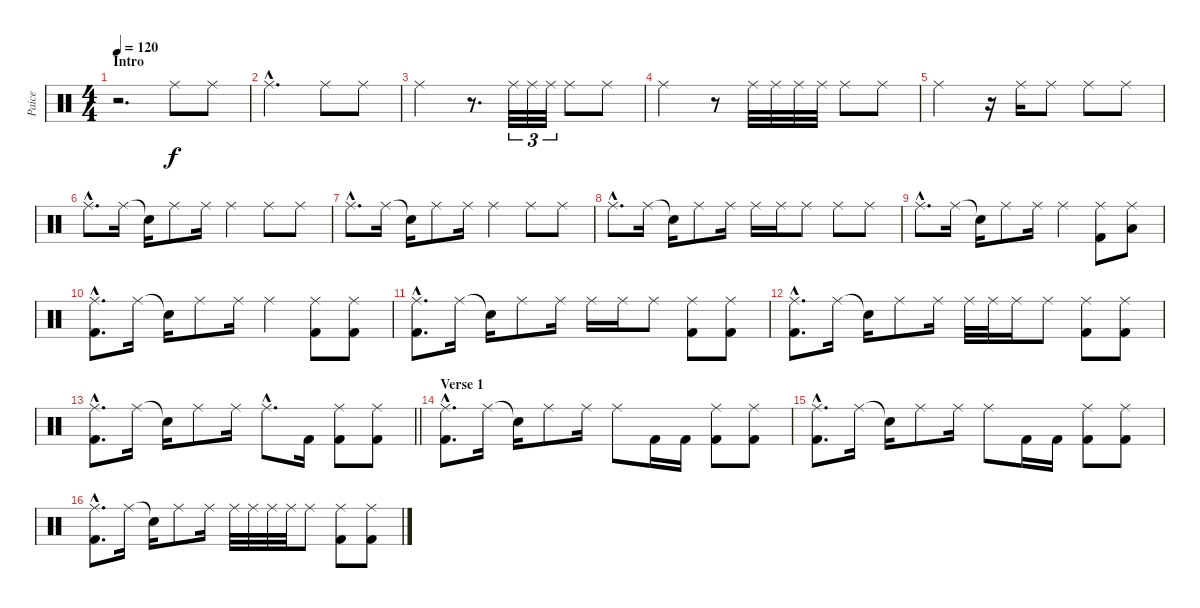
\track ("Paice" "Paice") {instrument percussion}
\staff {score}
\articulation defaults
\ts (4 4)
\section ("" "Intro")
\tempo 120
\tempo 70
\tempo 120
\clef neutral
\ks c
r.2{d dy f} "Ride (middle)".8 "Ride (middle)".8 |
"Ride (middle)"{hac}.2{d} "Ride (middle)".8 "Ride (middle)".8 |
"Ride (middle)".2 r.8{d} "Ride (middle)".32{tu (3 2)} "Ride (middle)".32{tu (3 2)} "Ride (middle)".32{tu (3 2)} "Ride (middle)".8 "Ride (middle)".8 |
"Ride (middle)".2 r.8 "Ride (middle)".32 "Ride (middle)".32 "Ride (middle)".32 "Ride (middle)".32 "Ride (middle)".8 "Ride (middle)".8 |
"Ride (middle)".2 r.16 "Ride (middle)".16 "Ride (middle)".8 "Ride (middle)".8 "Ride (middle)".8 |
"Ride (middle)"{hac}.8{d} "Ride (middle)".16 "Snare (hit)"{t}.16 "Ride (middle)".8 "Ride (middle)".16 "Ride (middle)".4 "Ride (middle)".8 "Ride (middle)".8 |
"Ride (middle)"{hac}.8{d} "Ride (middle)".16 "Snare (hit)"{t}.16 "Ride (middle)".8 "Ride (middle)".16 "Ride (middle)".4 "Ride (middle)".8 "Ride (middle)".8 |
"Ride (middle)"{hac}.8{d} "Ride (middle)".16 "Snare (hit)"{t}.16 "Ride (middle)".8 "Ride (middle)".16 "Ride (middle)".16 "Ride (middle)".16 "Ride (middle)".8 "Ride (middle)".8 "Ride (middle)".8 |
"Ride (middle)"{hac}.8{d} "Ride (middle)".16 "Snare (hit)"{t}.16 "Ride (middle)".8 "Ride (middle)".16 "Ride (middle)".4 ("Ride (middle)" "Kick (hit) 2").8 ("Ride (middle)" "Low Floor Tom (hit)").8 |
("Ride (middle)"{hac} "Kick (hit) 2"{hac}).8{d} "Ride (middle)".16 "Snare (hit)"{t}.16 "Ride (middle)".8 "Ride (middle)".16 "Ride (middle)".4 ("Ride (middle)" "Kick (hit) 2").8 ("Ride (middle)" "Kick (hit) 2").8 |
("Ride (middle)"{hac} "Kick (hit) 2"{hac}).8{d} "Ride (middle)".16 "Snare (hit)"{t}.16 "Ride (middle)".8 "Ride (middle)".16 "Ride (middle)".16 "Ride (middle)".16 "Ride (middle)".8 ("Ride (middle)" "Kick (hit) 2").8 ("Ride (middle)" "Kick (hit) 2").8 |
("Ride (middle)"{hac} "Kick (hit) 2"{hac}).8{d} "Ride (middle)".16 "Snare (hit)"{t}.16 "Ride (middle)".8 "Ride (middle)".16 "Ride (middle)".32 "Ride (middle)".32 "Ride (middle)".16 "Ride (middle)".8 ("Ride (middle)" "Kick (hit) 2").8 ("Ride (middle)" "Kick (hit) 2").8 |
\barLineRight lightlight
("Ride (middle)"{hac} "Kick (hit) 2"{hac}).8{d} "Ride (middle)".16 "Snare (hit)"{t}.16 "Ride (middle)".8 "Ride (middle)".16 "Ride (middle)"{hac}.8{d} "Kick (hit) 2".16 ("Ride (middle)" "Kick (hit) 2").8 ("Ride (middle)" "Kick (hit) 2").8 |
\section ("" "Verse 1")
("Ride (middle)"{hac} "Kick (hit) 2"{hac}).8{d} "Ride (middle)".16 "Snare (hit)"{t}.16 "Ride (middle)".8 "Ride (middle)".16 "Ride (middle)".8 "Kick (hit) 2"{x}.16 "Kick (hit) 2".16 ("Ride (middle)" "Kick (hit) 2").8 ("Ride (middle)" "Kick (hit) 2").8 |
("Ride (middle)"{hac} "Kick (hit) 2"{hac}).8{d} "Ride (middle)".16 "Snare (hit)"{t}.16 "Ride (middle)".8 "Ride (middle)".16 "Ride (middle)".8 "Kick (hit) 2"{x}.16 "Kick (hit) 2".16 ("Ride (middle)" "Kick (hit) 2").8 ("Ride (middle)" "Kick (hit) 2").8 |
("Ride (middle)"{hac} "Kick (hit) 2"{hac}).8{d} "Ride (middle)".16 "Snare (hit)"{t}.16 "Ride (middle)".8 "Ride (middle)".16 "Ride (middle)".32 "Ride (middle)".32 "Ride (middle)".32 "Ride (middle)".32 "Ride (middle)".8 ("Ride (middle)" "Kick (hit) 2").8 ("Ride (middle)" "Kick (hit) 2").8
